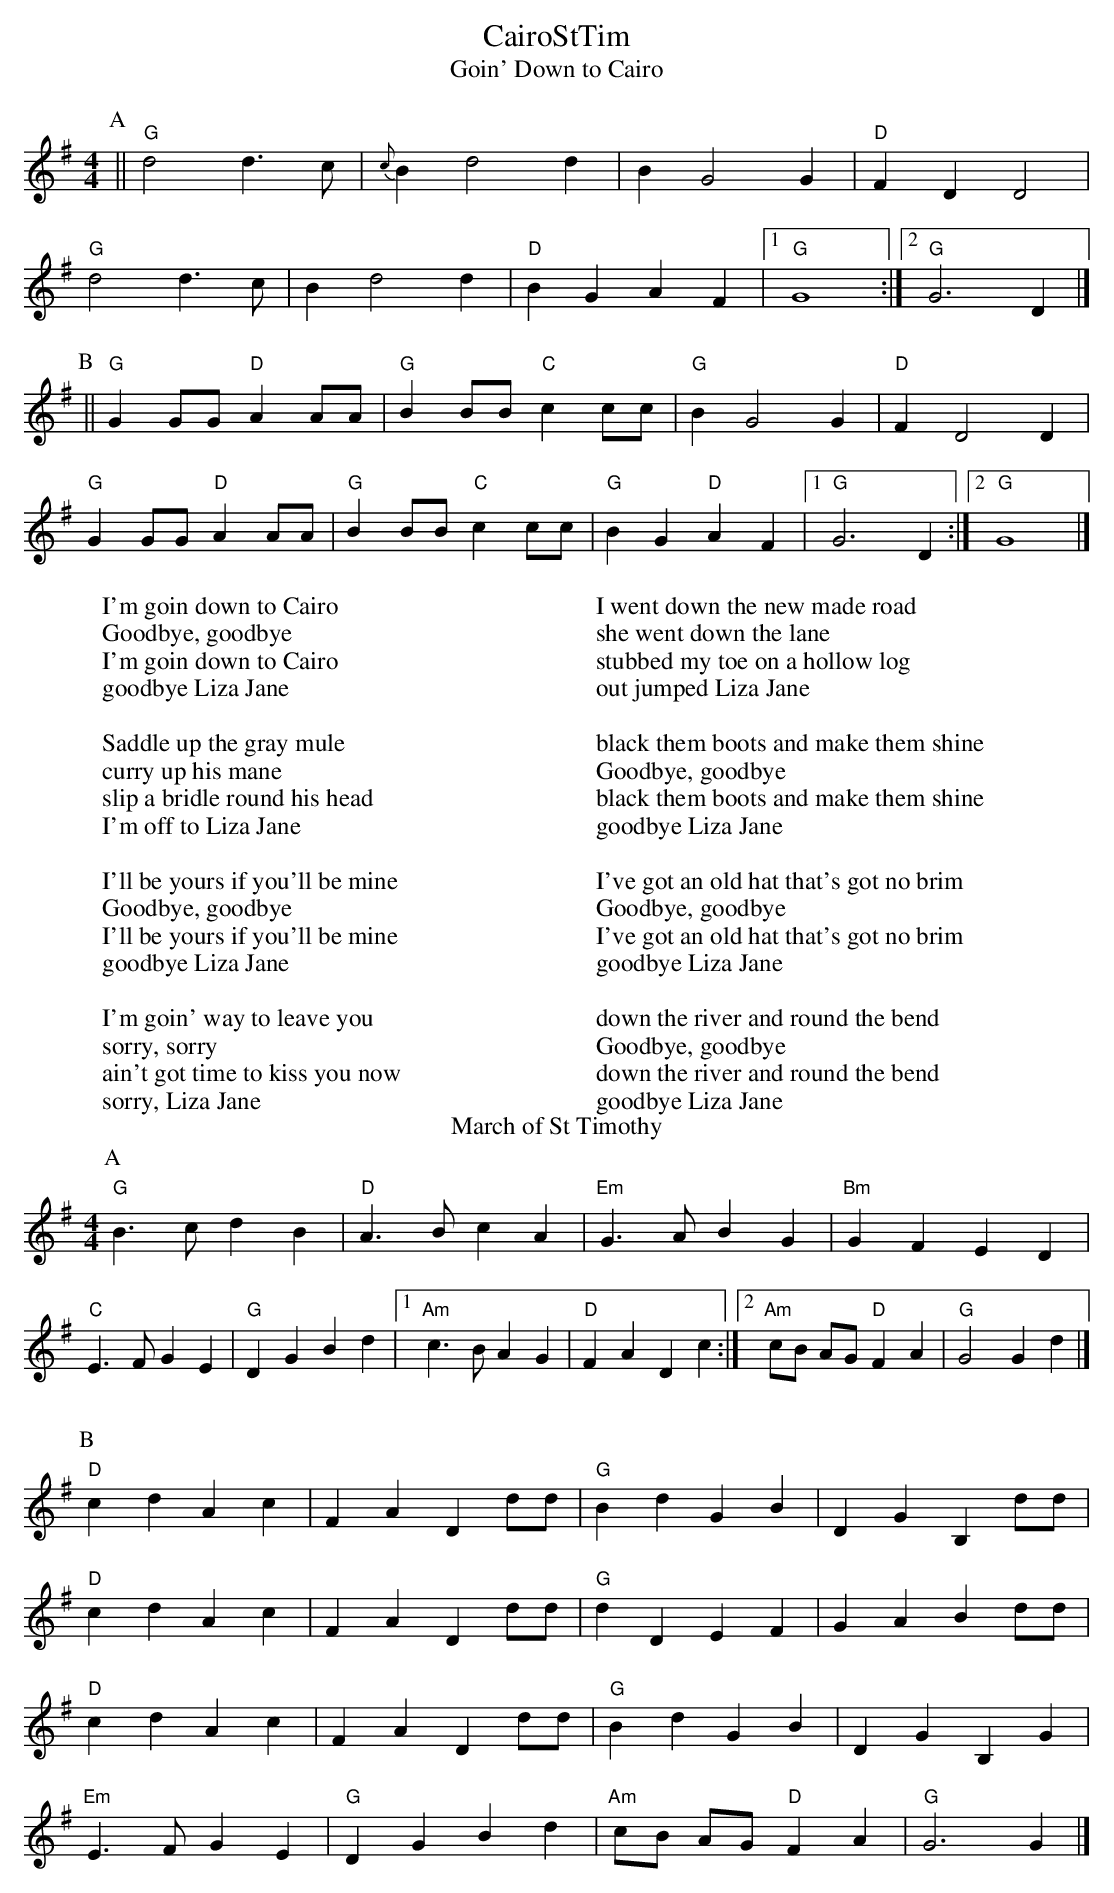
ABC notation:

X:1
T:CairoStTim
T:
T:Goin' Down to Cairo
M:4/4
L:1/8
K:Gmaj
P:A
|| "G" d4 d3c |{c}B2 d4 d2 |B2 G4 G2 |"D" F2 D2 D4 |
"G" d4 d3c |B2 d4 d2 |"D" B2G2 A2 F2 |1 "G" G8:|2 "G" G6 D2 |]
P:B
|| "G" G2 GG "D" A2AA |"G" B2BB "C" c2cc |"G" B2 G4 G2 |"D" F2 D4 D2 |
"G" G2GG "D" A2AA |"G" B2BB "C" c2cc |"G" B2G2 "D" A2F2 |1 "G" G6 D2:|2 "G" G8|]
W: I'm goin down to Cairo
W: Goodbye, goodbye
W: I'm goin down to Cairo
W: goodbye Liza Jane
W:
W: Saddle up the gray mule
W: curry up his mane
W: slip a bridle round his head
W: I'm off to Liza Jane
W:
W: I'll be yours if you'll be mine
W: Goodbye, goodbye
W: I'll be yours if you'll be mine
W: goodbye Liza Jane
W:
W: I'm goin' way to leave you
W: sorry, sorry
W: ain't got time to kiss you now
W: sorry, Liza Jane
W:
W: I went down the new made road
W: she went down the lane
W: stubbed my toe on a hollow log
W: out jumped Liza Jane
W:
W: black them boots and make them shine
W: Goodbye, goodbye
W: black them boots and make them shine
W: goodbye Liza Jane
W:
W: I've got an old hat that's got no brim
W: Goodbye, goodbye
W: I've got an old hat that's got no brim
W: goodbye Liza Jane
W:
W: down the river and round the bend
W: Goodbye, goodbye
W: down the river and round the bend
W: goodbye Liza Jane
T:March of St Timothy
M:4/4
L:1/4
K:Gmaj
P:A
"G"B>c d B|"D"A>B c A|"Em"G>A B G|"Bm"G F E D|
"C"E>F G E|"G"D G B d|1"Am"c>B A G|"D"F A D c:|2"Am"c/B/ A/G/ "D"F A|"G"G2 Gd|]
P:B
"D"c d A c |F A D d/d/|"G"B d G B| D G B, d/d/|
"D"c d  Ac|F A D d/d/|"G"d D E F| G A B d/d/|
"D"c d A c|F A D d/d/|"G"B d G B| D G B, G|
"Em"E>F G E|"G"D G B d|"Am"c/B/ A/G/ "D"F A|"G"G3 G|]
